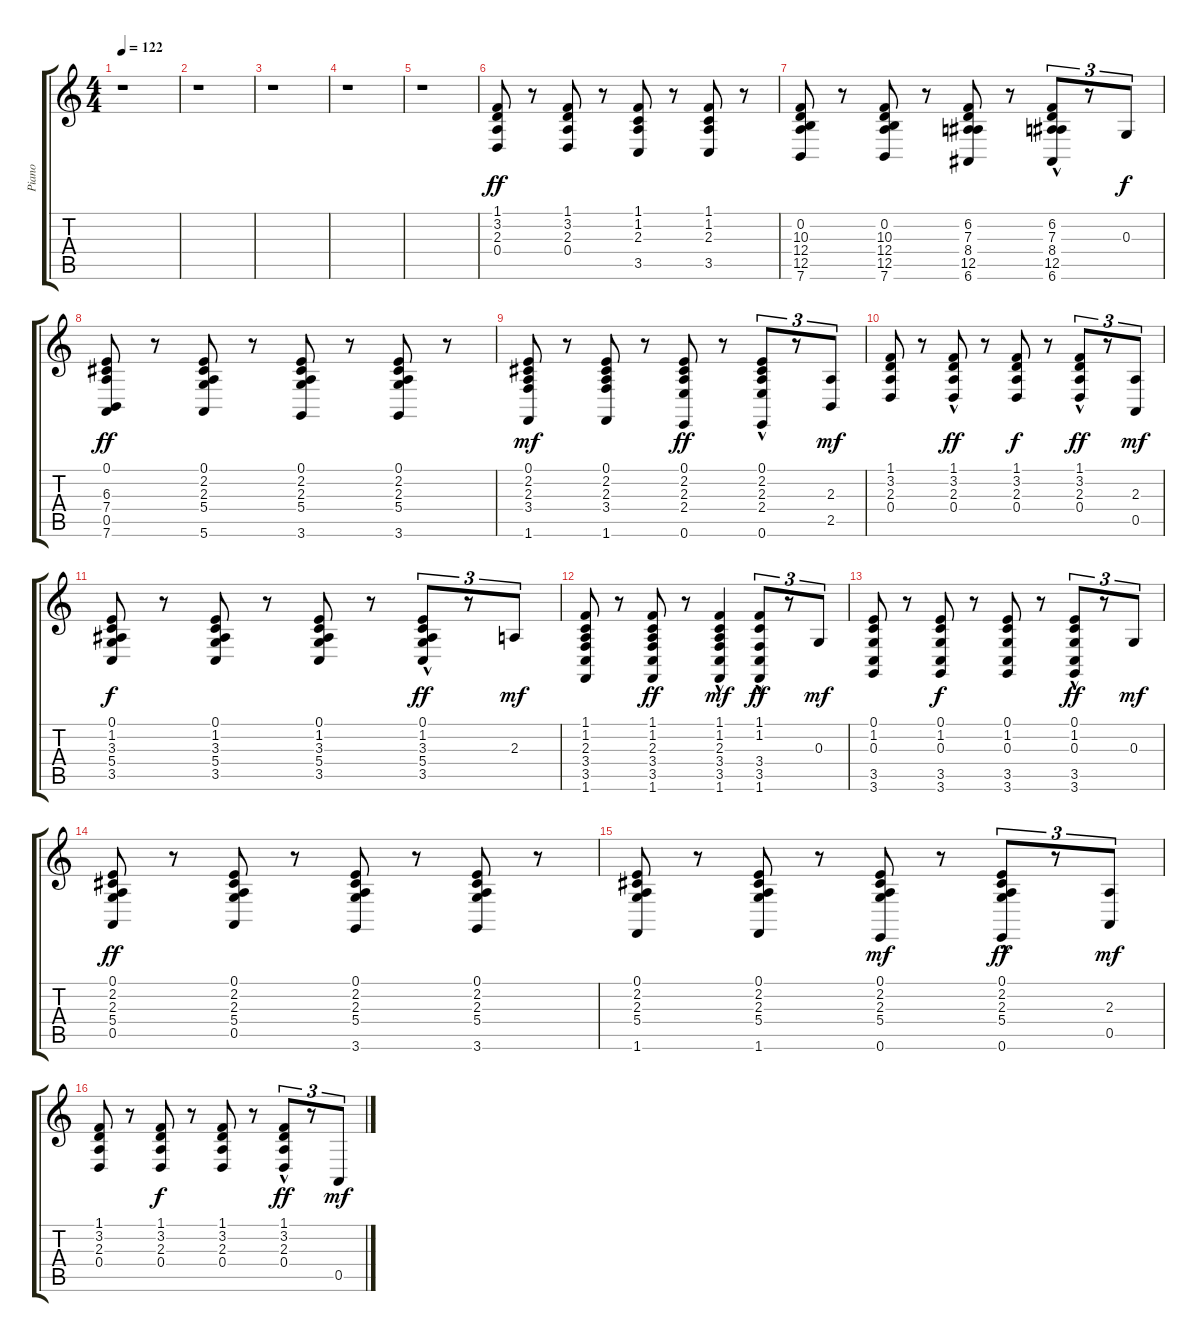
\track ("Piano" "Piano") {instrument brightacousticpiano}
\staff {score tabs}
\tuning (E4 B3 G3 D3 A2 E2) {hide}
\ts (4 4)
\tempo 122
\clef g2
\ks c
r.1{dy ff instrument brightacousticpiano} |
r.1 |
r.1 |
r.1 |
r.1 |
(1.1 3.2 2.3 0.4).8 r.8 (1.1 3.2 2.3 0.4).8 r.8 (1.1 1.2 2.3 3.5).8 r.8 (1.1 1.2 2.3 3.5).8 r.8 |
(0.2 10.3 12.4 12.5 7.6).8 r.8 (0.2 10.3 12.4 12.5 7.6).8 r.8 (6.2 7.3 8.4 12.5 6.6).8 r.8 (6.2 7.3{hac} 8.4{hac} 12.5{hac} 6.6{hac}).8{tu (3 2)} r.8{tu (3 2)} 0.3.8{tu (3 2) dy f} |
(0.1 6.3 7.4 0.5 7.6).8{dy ff} r.8 (0.1 2.2 2.3 5.4 5.6).8 r.8 (0.1 2.2 2.3 5.4 3.6).8 r.8 (0.1 2.2 2.3 5.4 3.6).8 r.8 |
(0.1 2.2 2.3 3.4 1.6).8{dy mf} r.8 (0.1 2.2 2.3 3.4 1.6).8 r.8 (0.1 2.2 2.3 2.4 0.6).8{dy ff} r.8 (0.1 2.2{hac} 2.3 2.4{hac} 0.6{hac}).8{tu (3 2)} r.8{tu (3 2)} (2.3 2.5).8{tu (3 2) dy mf} |
(1.1 3.2 2.3 0.4).8 r.8 (1.1 3.2 2.3 0.4{hac}).8{dy ff} r.8 (1.1 3.2 2.3 0.4).8{dy f} r.8 (1.1{hac} 3.2{hac} 2.3 0.4{hac}).8{tu (3 2) dy ff} r.8{tu (3 2)} (2.3 0.5).8{tu (3 2) dy mf} |
(0.1 1.2 3.3 5.4 3.5).8{dy f} r.8 (0.1 1.2 3.3 5.4 3.5).8 r.8 (0.1 1.2 3.3 5.4 3.5).8 r.8 (0.1 1.2{hac} 3.3 5.4 3.5).8{tu (3 2) dy ff} r.8{tu (3 2)} 2.3.8{tu (3 2) dy mf} |
(1.1 1.2 2.3 3.4 3.5 1.6).8 r.8 (1.1 1.2 2.3 3.4 3.5 1.6).8{dy ff} r.8 (1.1{hac} 1.2{hac} 2.3 3.4 3.5 1.6).4{dy mf} (1.1 1.2 3.4{hac} 3.5 1.6{hac}).8{tu (3 2) dy ff} r.8{tu (3 2)} 0.3.8{tu (3 2) dy mf} |
(0.1 1.2 0.3 3.5 3.6).8 r.8 (0.1 1.2 0.3 3.5 3.6).8{dy f} r.8 (0.1 1.2 0.3 3.5 3.6).8 r.8 (0.1 1.2{hac} 0.3{hac} 3.5 3.6{hac}).8{tu (3 2) dy ff} r.8{tu (3 2)} 0.3.8{tu (3 2) dy mf} |
(0.1 2.2 2.3 5.4 0.5).8{dy ff} r.8 (0.1 2.2 2.3 5.4 0.5).8 r.8 (0.1 2.2 2.3 5.4 3.6).8 r.8 (0.1 2.2 2.3 5.4 3.6).8 r.8 |
(0.1 2.2 2.3 5.4 1.6).8 r.8 (0.1 2.2 2.3 5.4 1.6).8 r.8 (0.1 2.2 2.3 5.4 0.6).8{dy mf} r.8 (0.1 2.2{hac} 2.3 5.4 0.6{hac}).8{tu (3 2) dy ff} r.8{tu (3 2)} (2.3 0.5).8{tu (3 2) dy mf} |
(1.1 3.2 2.3 0.4).8 r.8 (1.1 3.2 2.3 0.4).8{dy f} r.8 (1.1 3.2 2.3 0.4).8 r.8 (1.1 3.2{hac} 2.3 0.4{hac}).8{tu (3 2) dy ff} r.8{tu (3 2)} 0.5.8{tu (3 2) dy mf}
